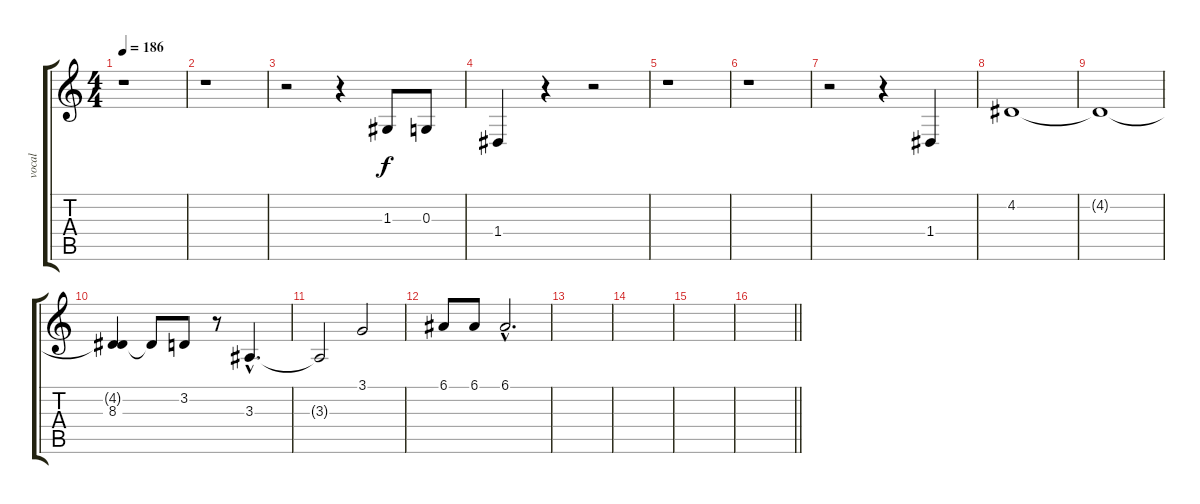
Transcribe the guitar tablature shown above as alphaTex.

\track ("vocal" "vocal") {instrument lead1square}
\staff {score tabs}
\tuning (E4 B3 G3 D3 A2 E2) {hide}
\ts (4 4)
\tempo 186
\clef g2
\ks c
r.1{dy f} |
r.1 |
r.2 r.4 1.3.8 0.3.8 |
1.4.4 r.4 r.2 |
r.1 |
r.1 |
r.2 r.4 1.4.4 |
4.2.1 |
4.2{t}.1 |
(4.2{t} 8.3).4 8.3{t}.8 3.2.8 r.8 3.3{hac}.4{d} |
3.3{t}.2 3.1.2 |
6.1.8 6.1.8 6.1{hac}.2{d} |
|
|
|
\barLineRight lightlight
